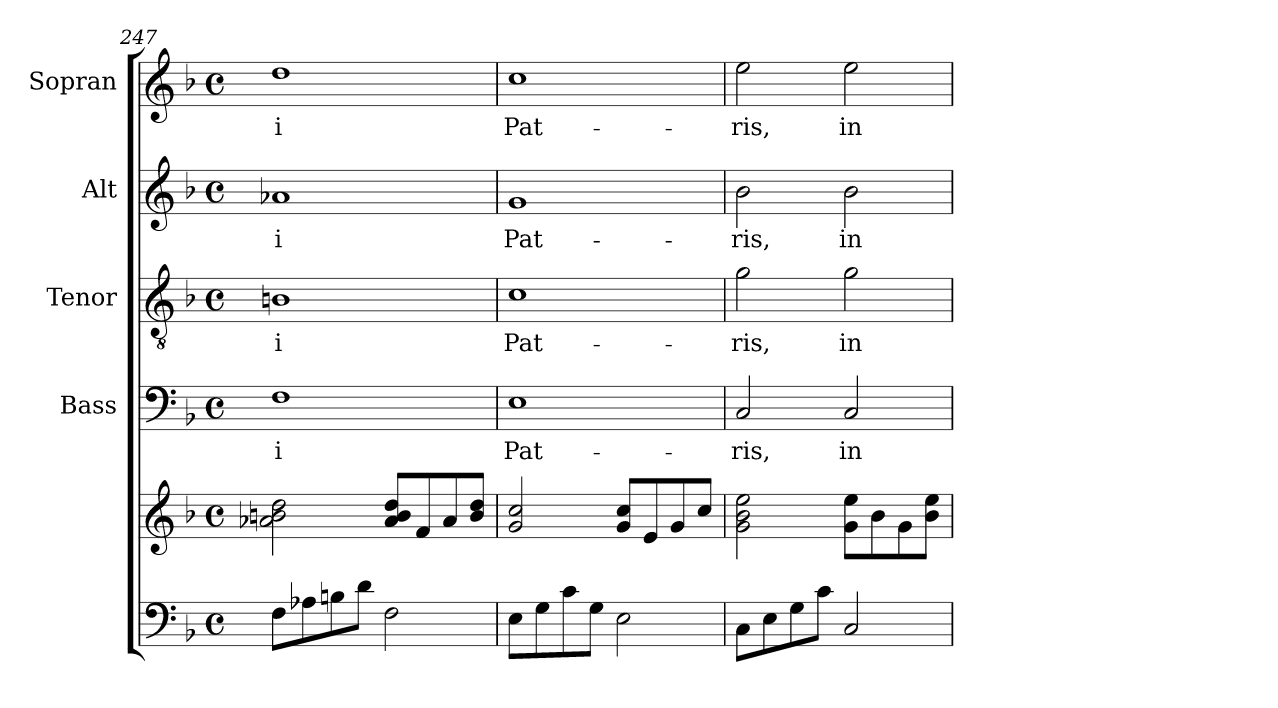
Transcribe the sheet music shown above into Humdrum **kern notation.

**kern	**kern	**kern	**text	**kern	**text	**kern	**text	**kern	**text
*part5	*part5	*part4	*part4	*part3	*part3	*part2	*part2	*part1	*part1
*staff6	*staff5	*staff4	*staff4	*staff3	*staff3	*staff2	*staff2	*staff1	*staff1
*	*	*I"Bass	*	*I"Tenor	*	*I"Alt	*	*I"Sopran	*
*	*	*I'B.	*	*I'T.	*	*I'A.	*	*I'S.	*
*clefF4	*clefG2	*clefF4	*	*clefGv2	*	*clefG2	*	*clefG2	*
*k[b-]	*k[b-]	*k[b-]	*	*k[b-]	*	*k[b-]	*	*k[b-]	*
*F:	*F:	*F:	*	*F:	*	*F:	*	*F:	*
*M4/4	*M4/4	*M4/4	*	*M4/4	*	*M4/4	*	*M4/4	*
*met(c)	*met(c)	*met(c)	*	*met(c)	*	*met(c)	*	*met(c)	*
=247	=247	=247	=247	=247	=247	=247	=247	=247	=247
!	!	!	!LO:LY:b	!	!LO:LY:b	!	!LO:LY:b	!	!LO:LY:b
8F\L	2a-X\ 2bn\ 2dd\	1F	-i	1Bn	-i	1a-X	-i	1dd	-i
8A-X\	.	.	.	.	.	.	.	.	.
8Bn\	.	.	.	.	.	.	.	.	.
8d\J	.	.	.	.	.	.	.	.	.
2F\	8a-/ 8b/ 8dd/L	.	.	.	.	.	.	.	.
.	8f/	.	.	.	.	.	.	.	.
.	8a-/	.	.	.	.	.	.	.	.
.	8b/ 8dd/J	.	.	.	.	.	.	.	.
=248	=248	=248	=248	=248	=248	=248	=248	=248	=248
!	!	!	!LO:LY:b	!	!LO:LY:b	!	!LO:LY:b	!	!LO:LY:b
8E\L	2g/ 2cc/	1E	Pat-	1c	Pat-	1g	Pat-	1cc	Pat-
8G\	.	.	.	.	.	.	.	.	.
8c\	.	.	.	.	.	.	.	.	.
8G\J	.	.	.	.	.	.	.	.	.
2E\	8g/ 8cc/L	.	.	.	.	.	.	.	.
.	8e/	.	.	.	.	.	.	.	.
.	8g/	.	.	.	.	.	.	.	.
.	8cc/J	.	.	.	.	.	.	.	.
=249	=249	=249	=249	=249	=249	=249	=249	=249	=249
!	!	!	!LO:LY:b	!	!LO:LY:b	!	!LO:LY:b	!	!LO:LY:b
8C\L	2g\ 2b-\ 2ee\	2C/	-ris,	2g\	-ris,	2b-\	-ris,	2ee\	-ris,
8E\	.	.	.	.	.	.	.	.	.
8G\	.	.	.	.	.	.	.	.	.
8c\J	.	.	.	.	.	.	.	.	.
!	!	!	!LO:LY:b	!	!LO:LY:b	!	!LO:LY:b	!	!LO:LY:b
2C/	8g\ 8ee\L	2C/	in	2g\	in	2b-\	in	2ee\	in
.	8b-\	.	.	.	.	.	.	.	.
.	8g\	.	.	.	.	.	.	.	.
.	8b-\ 8ee\J	.	.	.	.	.	.	.	.
=	=	=	=	=	=	=	=	=	=
*-	*-	*-	*-	*-	*-	*-	*-	*-	*-
